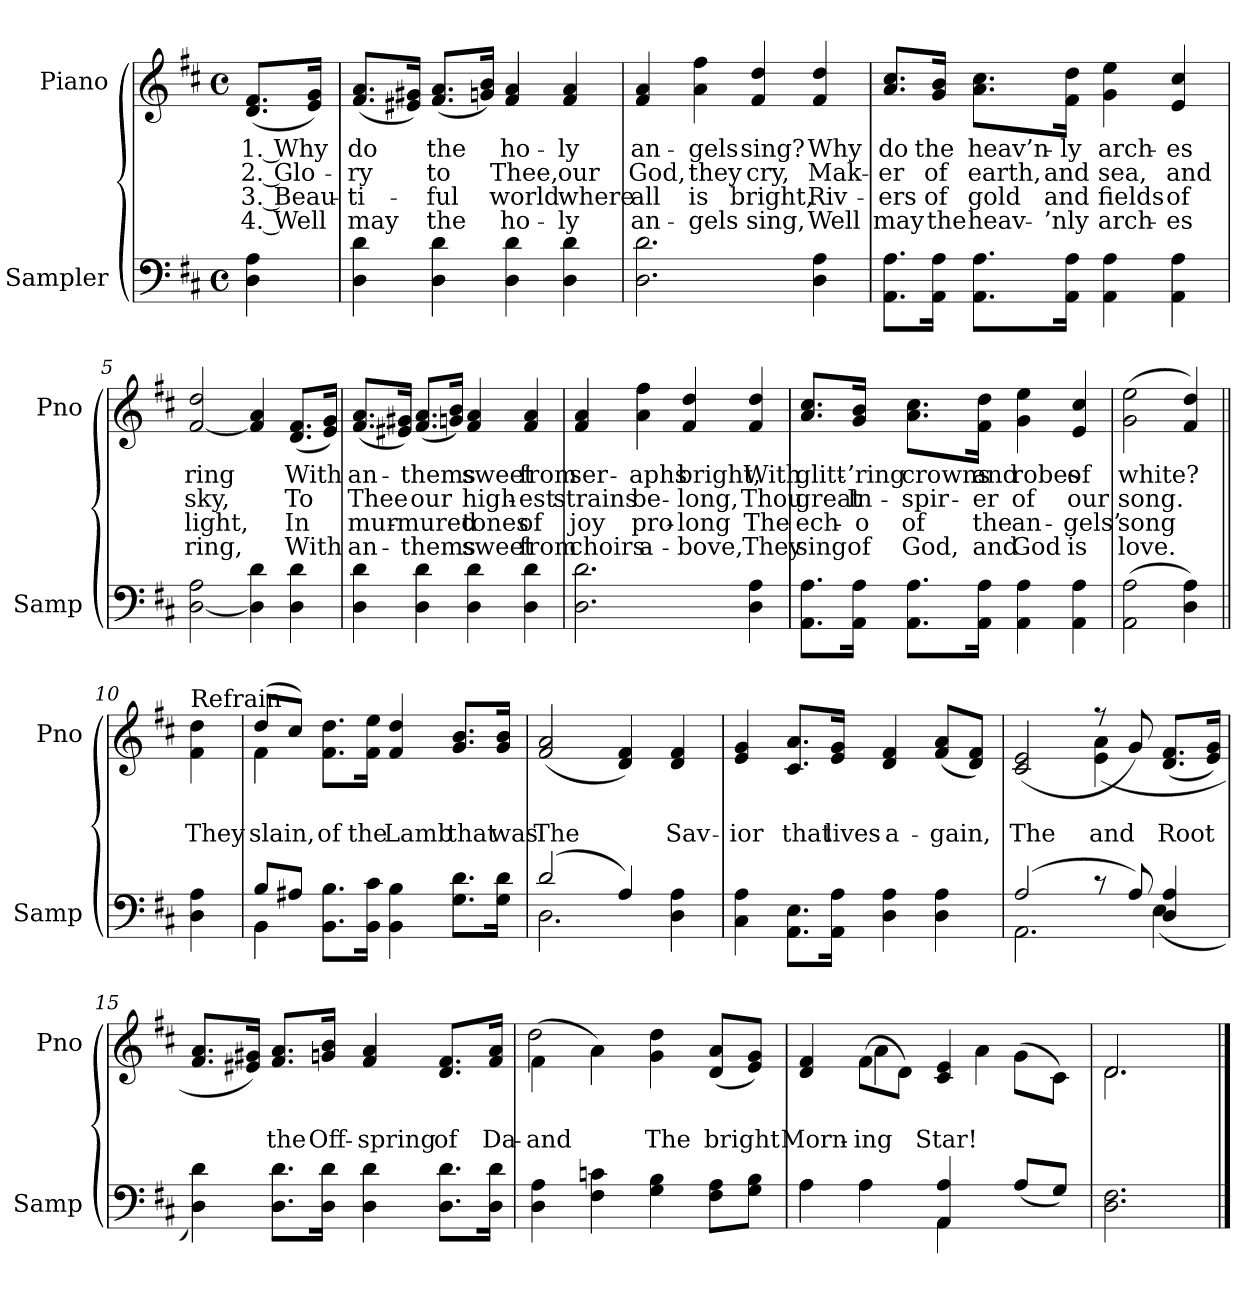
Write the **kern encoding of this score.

**kern	**kern	**text	**text	**text	**text
*part2	*part1	*part1	*part1	*part1	*part1
*staff2	*staff1	*staff1	*staff1	*staff1	*staff1
*I"Sampler	*I"Piano	*	*	*	*
*I'Samp	*I'Pno	*	*	*	*
*clefF4	*clefG2	*	*	*	*
*k[f#c#]	*k[f#c#]	*	*	*	*
*D:	*D:	*	*	*	*
*M4/4	*M4/4	*	*	*	*
*met(c)	*met(c)	*	*	*	*
=1	=1	=1	=1	=1	=1
4D 4A	(8.d/ 8.f#/L	1. Why	2. Glo-	3. Beau-	4. Well
.	16e/ 16g/Jk)	.	.	.	.
=2	=2	=2	=2	=2	=2
4D 4d	(8.f#/ 8.a/L	do	-ry	-ti-	may
.	16e#X/ 16g#X/Jk)	.	.	.	.
4D 4d	(8.f#/ 8.a/L	the	to	-ful	the
.	16gn/ 16b/Jk)	.	.	.	.
4D 4d	4f# 4a	ho-	Thee,	world	ho-
4D 4d	4f# 4a	-ly	our	where	-ly
=3	=3	=3	=3	=3	=3
2.D 2.d	4f# 4a	an-	God,	all	an-
.	4a 4ff#	-gels	they	is	-gels
.	4f# 4dd	sing?	cry,	bright,	sing,
4D 4A	4f# 4dd	Why	Mak-	Riv-	Well
=4	=4	=4	=4	=4	=4
8.AA\ 8.A\L	8.a/ 8.cc#/L	do	-er	-ers	may
16AA\ 16A\Jk	16g/ 16b/Jk	the	of	of	the
8.AA\ 8.A\L	8.a\ 8.cc#\L	heav’n-	earth,	gold	heav-
16AA\ 16A\Jk	16f#\ 16dd\Jk	-ly	and	and	-’nly
4AA 4A	4g 4ee	arch-	sea,	fields	arch-
4AA 4A	4e 4cc#	-es	and	of	-es
=5	=5	=5	=5	=5	=5
[2D 2A	[2f# 2dd	ring	sky,	light,	ring,
4D] 4d	4f#] 4a	.	.	.	.
4D 4d	(8.d/ 8.f#/L	With	To	In	With
.	16e/ 16g/Jk)	.	.	.	.
=6	=6	=6	=6	=6	=6
4D 4d	(8.f#/ 8.a/L	an-	Thee	mur-	an-
.	16e#X/ 16g#X/Jk)	.	.	.	.
4D 4d	(8.f#/ 8.a/L	-thems	our	-mured	-thems
.	16gn/ 16b/Jk)	.	.	.	.
4D 4d	4f# 4a	sweet	high-	tones	sweet
4D 4d	4f# 4a	from	-est	of	from
=7	=7	=7	=7	=7	=7
2.D 2.d	4f# 4a	ser-	strains	joy	choirs
.	4a 4ff#	-aphs	be-	pro-	a-
.	4f# 4dd	bright,	-long,	-long	-bove,
4D 4A	4f# 4dd	With	Thou	The	They
=8	=8	=8	=8	=8	=8
8.AA\ 8.A\L	8.a/ 8.cc#/L	glitt-	great	ech-	sing
16AA\ 16A\Jk	16g/ 16b/Jk	-’ring	In-	-o	of
8.AA\ 8.A\L	8.a\ 8.cc#\L	crowns	-spir-	of	God,
16AA\ 16A\Jk	16f#\ 16dd\Jk	and	-er	the	and
4AA 4A	4g 4ee	robes	of	an-	God
4AA 4A	4e 4cc#	of	our	-gels’	is
=9	=9	=9	=9	=9	=9
(2AA 2A	(2g 2ee	white?	song.	song	love.
4D 4A)	4f# 4dd)	.	.	.	.
=10||	=10||	=10||	=10||	=10||	=10||
!	!LO:TX:t=Refrain	!	!	!	!
4D 4A	4f#\ 4dd\	.	They	.	.
=11	=11	=11	=11	=11	=11
*^	*^	*	*	*	*
8B/L	4BB	(8dd/L	4f#	.	slain,	.	.
8A#X/J	.	8cc#/J)	.	.	.	.	.
8.BB\ 8.B\L	2.ryy	8.f#\ 8.dd\L	2.ryy	.	of	.	.
16BB\ 16c#\Jk	.	16f#\ 16ee\Jk	.	.	the	.	.
4BB 4B	.	4f# 4dd	.	.	Lamb	.	.
8.G\ 8.d\L	.	8.g/ 8.b/L	.	.	that	.	.
16G\ 16d\Jk	.	16g/ 16b/Jk	.	.	was	.	.
*	*	*v	*v	*	*	*	*
=12	=12	=12	=12	=12	=12	=12
(2d/	2.D	(2f# 2a	.	The	.	.
4A/)	.	4d 4f#)	.	.	.	.
4D 4A	4ryy	4d 4f#	.	Sav-	.	.
*v	*v	*	*	*	*	*
=13	=13	=13	=13	=13	=13
4C# 4A	4e 4g	.	-ior	.	.
8.AA\ 8.E\L	8.c#/ 8.a/L	.	that	.	.
16AA\ 16A\Jk	16e/ 16g/Jk	.	lives	.	.
4D 4A	4d 4f#	.	a-	.	.
4D 4A	(8f#/ 8a/L	.	-gain,	.	.
.	8d/ 8f#/J)	.	.	.	.
=14	=14	=14	=14	=14	=14
*^	*^	*	*	*	*
(2A/	2.AA	(2c# 2e	2ryy	.	The	.	.
8r	.	8r	(4e 4a	.	and	.	.
8A)	.	8g)	.	.	.	.	.
4D 4A	(4E	(8.d/ 8.f#/L	4ryy	.	Root	.	.
.	.	16e/ 16g/Jk)	.	.	.	.	.
*v	*v	*	*	*	*	*	*
*	*v	*v	*	*	*	*
=15	=15	=15	=15	=15	=15
4D 4d)	8.f#/ 8.a/L	.	.	.	.
.	16e#X/ 16g#X/Jk)	.	.	.	.
8.D\ 8.d\L	8.f#/ 8.a/L	.	the	.	.
16D\ 16d\Jk	16gn/ 16b/Jk	.	Off-	.	.
4D 4d	4f# 4a	.	-spring	.	.
8.D\ 8.d\L	8.d/ 8.f#/L	.	of	.	.
16D\ 16d\Jk	16f#/ 16a/Jk	.	Da-	.	.
=16	=16	=16	=16	=16	=16
*	*^	*	*	*	*
4D 4A	(4f#\	2dd	.	and	.	.
4F# 4cn	4a\)	.	.	.	.	.
4G 4B	4g 4dd	2ryy	.	The	.	.
8F#\ 8A\L	(8d/ 8a/L	.	.	bright	.	.
8G\ 8B\J	8e/ 8g/J)	.	.	.	.	.
=17	=17	=17	=17	=17	=17	=17
*^	*	*	*	*	*	*
4A\	4A	4d 4f#	4ryy	.	Morn-	.	.
4A\	4A	(8f#\L	4a	.	-ing	.	.
.	.	8d\J)	.	.	.	.	.
4AA 4A	4AA	4c# 4e	8ryy	.	Star!	.	.
.	.	.	4a	.	.	.	.
(8A/L	4ryy	(8g\L	.	.	.	.	.
8G/J)	.	8c#\J)	8ryy	.	.	.	.
*v	*v	*	*	*	*	*	*
=18	=18	=18	=18	=18	=18	=18
2.D 2.F#	2.d/	2.d	.	.	.	.
*	*v	*v	*	*	*	*
==	==	==	==	==	==
*-	*-	*-	*-	*-	*-
